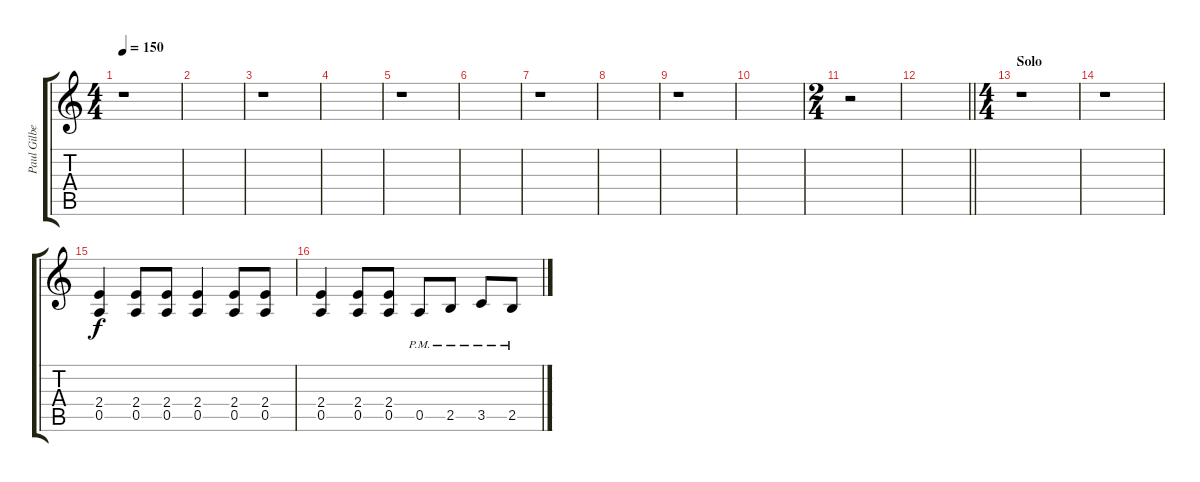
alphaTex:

\track ("Paul Gilbert (Rhythm Guitar)" "Paul Gilbe") {instrument distortionguitar}
\staff {score tabs}
\tuning (E4 B3 G3 D3 A2 E2) {hide}
\ts (4 4)
\tempo 150
\clef g2
\ks c
r.1{dy f} |
|
r.1 |
|
r.1 |
|
r.1 |
|
r.1 |
|
\ts (2 4)
r.2 |
\barLineRight lightlight
|
\ts (4 4)
\section ("" "Solo")
r.1 |
r.1 |
(2.4 0.5).4 (2.4 0.5).8 (2.4 0.5).8 (2.4 0.5).4 (2.4 0.5).8 (2.4 0.5).8 |
(2.4 0.5).4 (2.4 0.5).8 (2.4 0.5).8 0.5{pm}.8 2.5{pm}.8 3.5{pm}.8 2.5{pm}.8
